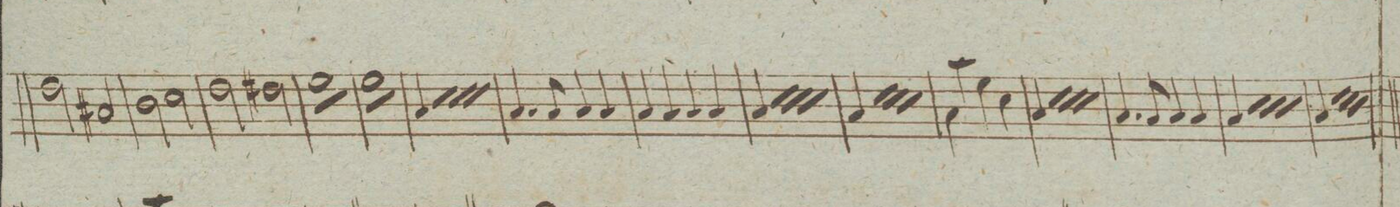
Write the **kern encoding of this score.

**kern	**dynam
*I"Baſso.	*
*clefF4	*
*k[]	*
*met(c|)	*
*M2/2	*
2FF\	.
2CC#X/	.
=198	=198
2DD\	.
2EE\	.
=199	=199
2FF\	.
2FF#X\	.
=200	=200
*tremolo	*
8GG\L	.
8GG\	.
8GG\	.
8GG\	.
8GG\	.
8GG\	.
8GG\	.
8GG\J	.
=201	=201
8GG\L	.
8GG\	.
8GG\	.
8GG\	.
8GG\	.
8GG\	.
8GG\	.
8GG\J	.
*Xtremolo	*
=202	=202
4CC/	.
*rep	*
4CC/	.
*Xrep	*
*rep	*
4CC/	.
*Xrep	*
*rep	*
4CC/	.
*Xrep	*
=203	=203
4.CC/	.
8CC/	.
4CC/	.
4CC/	.
=204	=204
4CC/	.
4CC/	.
4CC/	.
4CC/	.
=205	=205
4CC/	.
*rep	*
4CC/	.
*Xrep	*
*rep	*
4CC/	.
*Xrep	*
*rep	*
4CC/	.
*Xrep	*
=206	=206
4CC/	.
*rep	*
4CC/	.
*Xrep	*
*rep	*
4CC/	.
*Xrep	*
*rep	*
4CC/	.
*Xrep	*
=207	=207
4CC\	.
4C\	.
4GG\	.
4EE\	.
=208	=208
4CC/	.
*rep	*
4CC/	.
*Xrep	*
*rep	*
4CC/	.
*Xrep	*
*rep	*
4CC/	.
*Xrep	*
=209	=209
4.CC/	.
8CC/	.
4CC/	.
4CC/	.
=210	=210
4CC/	.
*rep	*
4CC/	.
*Xrep	*
*rep	*
4CC/	.
*Xrep	*
*rep	*
4CC/	.
*Xrep	*
=211	=211
4CC/	.
*rep	*
4CC/	.
*Xrep	*
*rep	*
4CC/	.
*Xrep	*
*rep	*
4CC/	.
*Xrep	*
=212	=212
*-	*-
